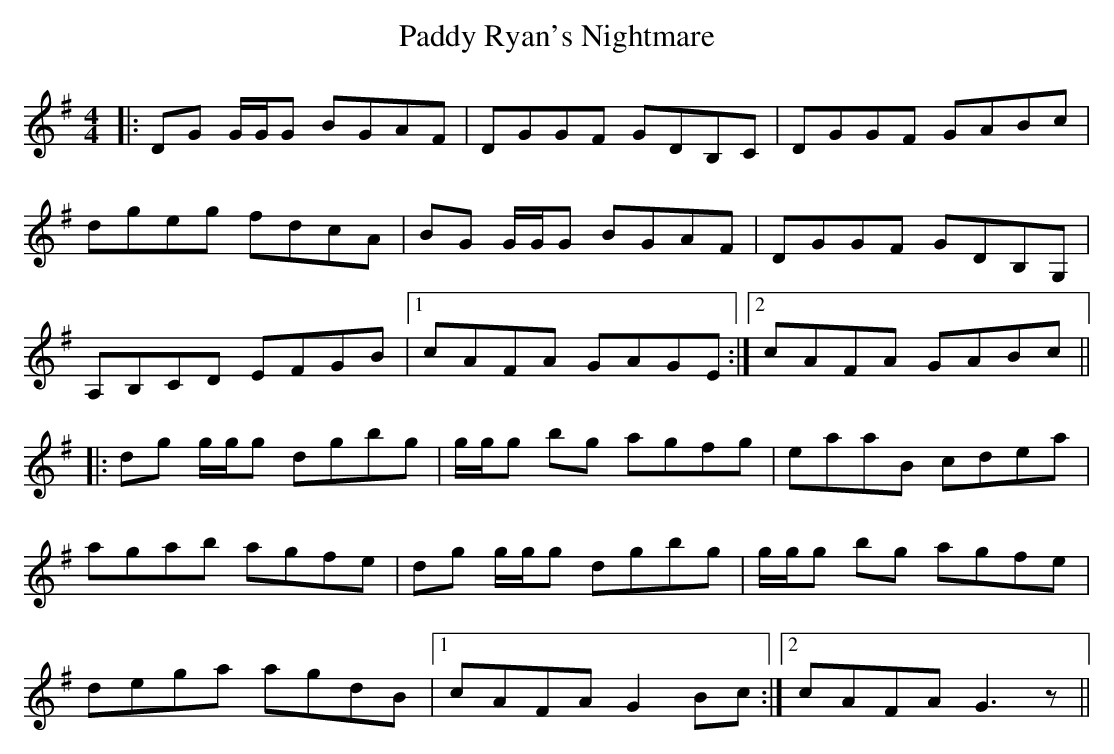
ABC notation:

X:1
T: Paddy Ryan's Nightmare
M: 4/4
L: 1/8
K: Gmaj
|:DG G/G/G BGAF|DGGF GDB,C|DGGF GABc|
dgeg fdcA|BG G/G/G BGAF|DGGF GDB,G,|
A,B,CD EFGB|1 cAFA GAGE:|2 cAFA GABc||
|:dg g/g/g dgbg|g/g/g bg agfg|eaaB cdea|
agab agfe|dg g/g/g dgbg|g/g/g bg agfe|
dega agdB|1 cAFA G2 Bc:|2 cAFA G3 z||
